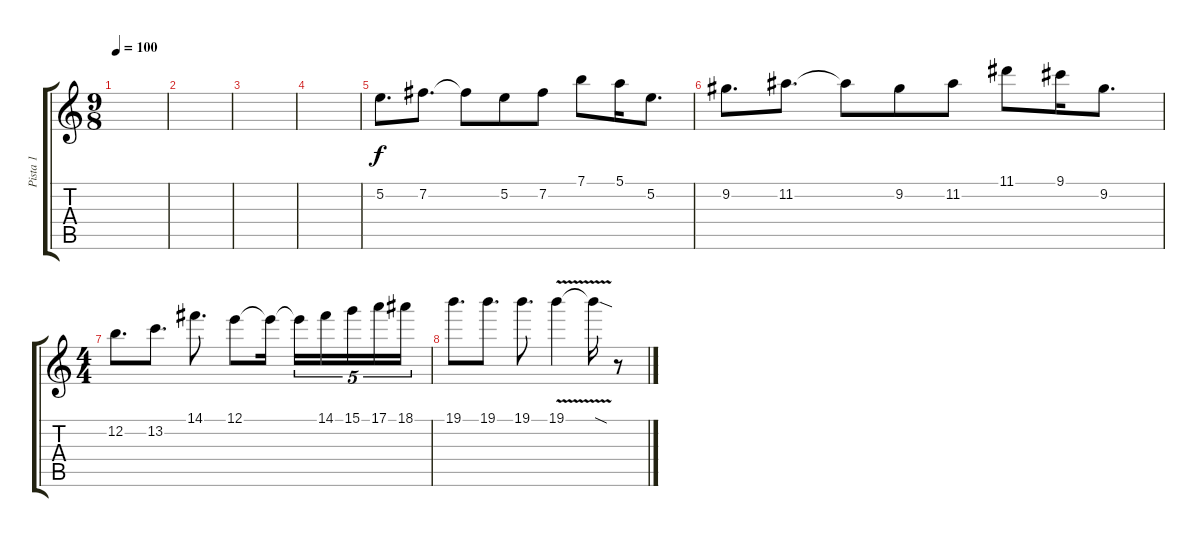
\track ("Pista 1" "Pista 1") {instrument distortionguitar}
\staff {score tabs}
\tuning (E4 B3 G3 D3 A2 D2) {hide}
\ts (9 8)
\tempo 100
\clef g2
\ks c
|
|
|
|
5.2.8{d} 7.2.8{d} 7.2{t}.8 5.2.8 7.2.8 7.1.8 5.1.16 5.2.8{d} |
9.2.8{d} 11.2.8{d} 11.2{t}.8 9.2.8 11.2.8 11.1.8 9.1.16 9.2.8{d} |
\ts (4 4)
12.2.8{d} 13.2.8{d} 14.1.8{d} 12.1.8 12.1{t}.16 12.1{t}.16{tu (5 4)} 14.1.16{tu (5 4)} 15.1.16{tu (5 4)} 17.1.16{tu (5 4)} 18.1.16{tu (5 4)} |
19.1.8{d} 19.1.8{d} 19.1.8{d} 19.1{v}.4 19.1{sod t}.16 r.8
